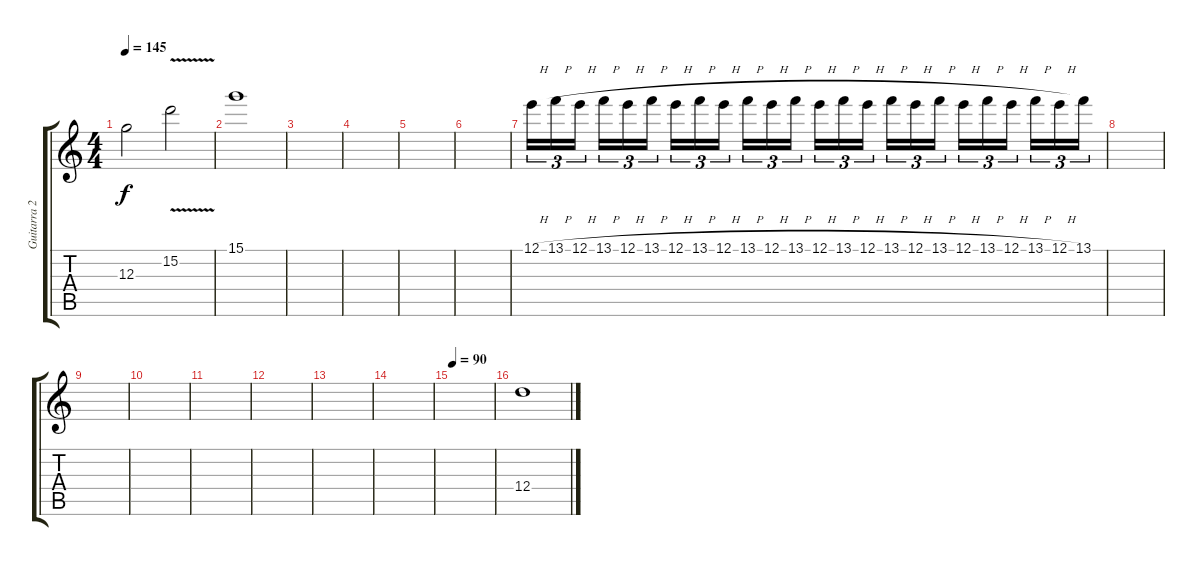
\track ("Guitarra 2" "Guitarra 2") {instrument distortionguitar}
\staff {score tabs}
\tuning (E4 B3 G3 D3 A2 E2) {hide}
\ts (4 4)
\tempo 145
\clef g2
\ks c
12.3.2{dy f} 15.2{v}.2 |
15.1.1 |
|
|
|
|
12.1{h}.16{tu (3 2)} 13.1{h}.16{tu (3 2)} 12.1{h}.16{tu (3 2)} 13.1{h}.16{tu (3 2)} 12.1{h}.16{tu (3 2)} 13.1{h}.16{tu (3 2)} 12.1{h}.16{tu (3 2)} 13.1{h}.16{tu (3 2)} 12.1{h}.16{tu (3 2)} 13.1{h}.16{tu (3 2)} 12.1{h}.16{tu (3 2)} 13.1{h}.16{tu (3 2)} 12.1{h}.16{tu (3 2)} 13.1{h}.16{tu (3 2)} 12.1{h}.16{tu (3 2)} 13.1{h}.16{tu (3 2)} 12.1{h}.16{tu (3 2)} 13.1{h}.16{tu (3 2)} 12.1{h}.16{tu (3 2)} 13.1{h}.16{tu (3 2)} 12.1{h}.16{tu (3 2)} 13.1{h}.16{tu (3 2)} 12.1{h}.16{tu (3 2)} 13.1.16{tu (3 2)} |
|
|
|
|
|
|
|
\tempo 90
|
12.4.1
